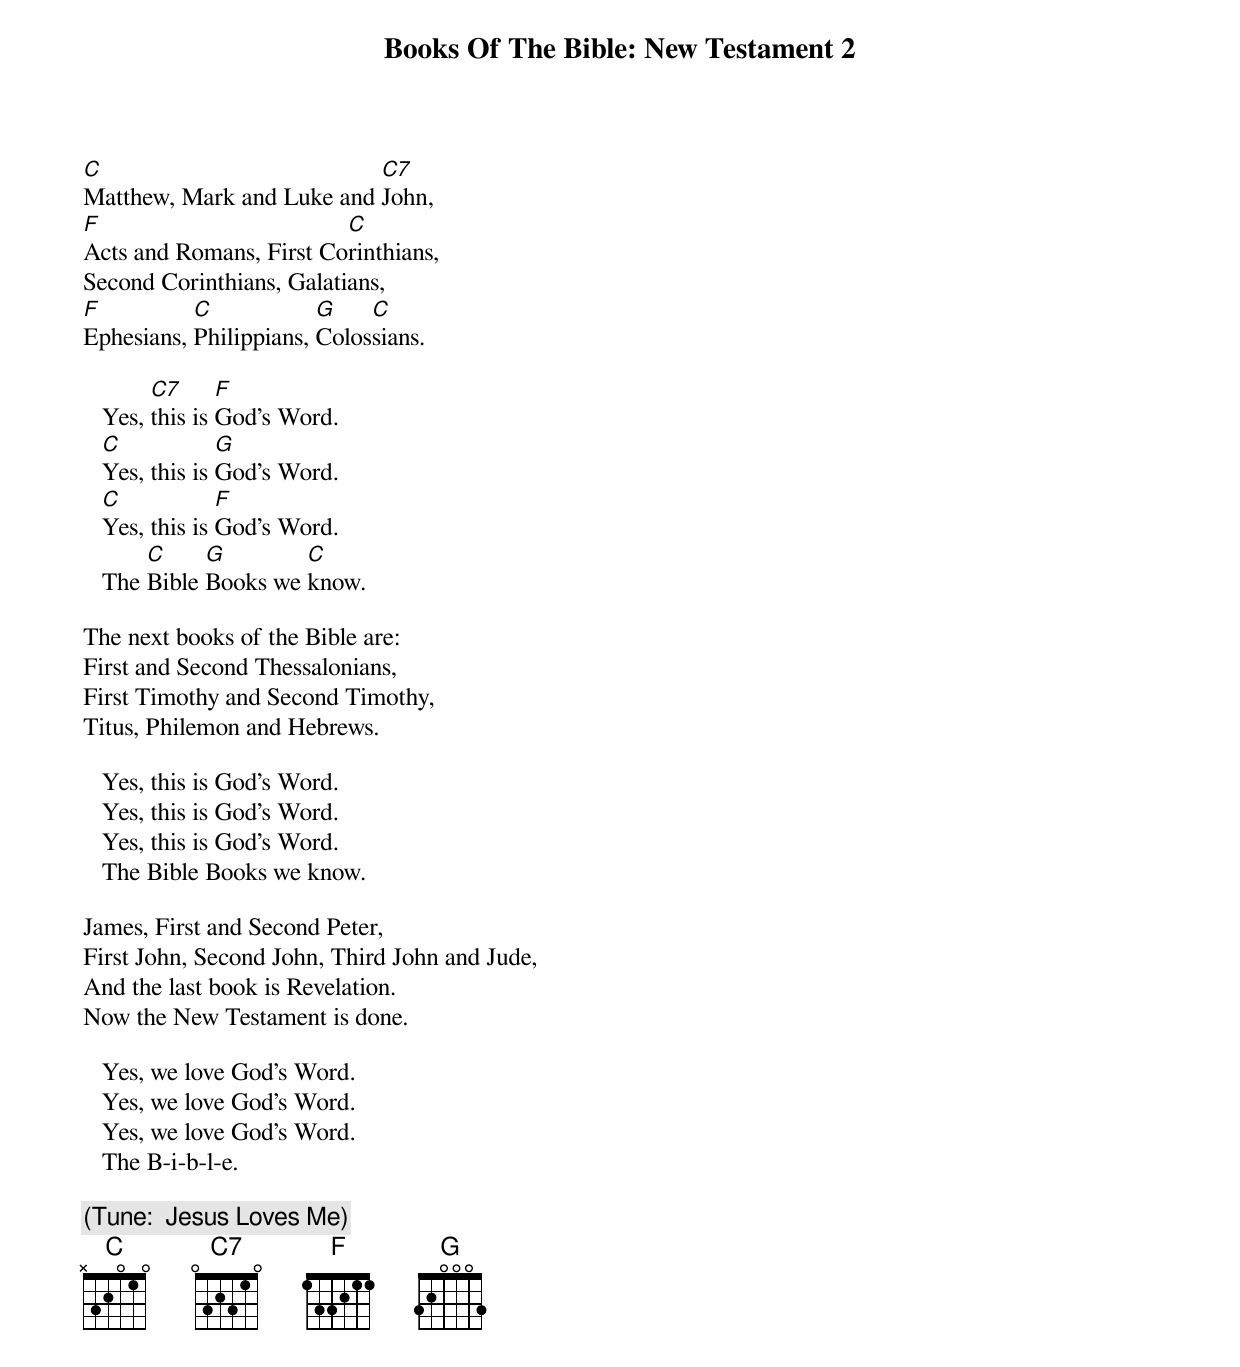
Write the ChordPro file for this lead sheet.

{title: Books Of The Bible: New Testament 2}


[C]Matthew, Mark and Luke and [C7]John,
[F]Acts and Romans, First Co[C]rinthians,
Second Corinthians, Galatians,
[F]Ephesians, [C]Philippians, [G]Colos[C]sians.

   Yes, [C7]this is [F]God's Word.
   [C]Yes, this is [G]God's Word.
   [C]Yes, this is [F]God's Word.
   The [C]Bible [G]Books we [C]know.

The next books of the Bible are:
First and Second Thessalonians,
First Timothy and Second Timothy,
Titus, Philemon and Hebrews.

   Yes, this is God's Word.
   Yes, this is God's Word.
   Yes, this is God's Word.
   The Bible Books we know.

James, First and Second Peter,
First John, Second John, Third John and Jude,
And the last book is Revelation.
Now the New Testament is done.

   Yes, we love God's Word.
   Yes, we love God's Word.
   Yes, we love God's Word.
   The B-i-b-l-e.

{comment: (Tune:  Jesus Loves Me)}
